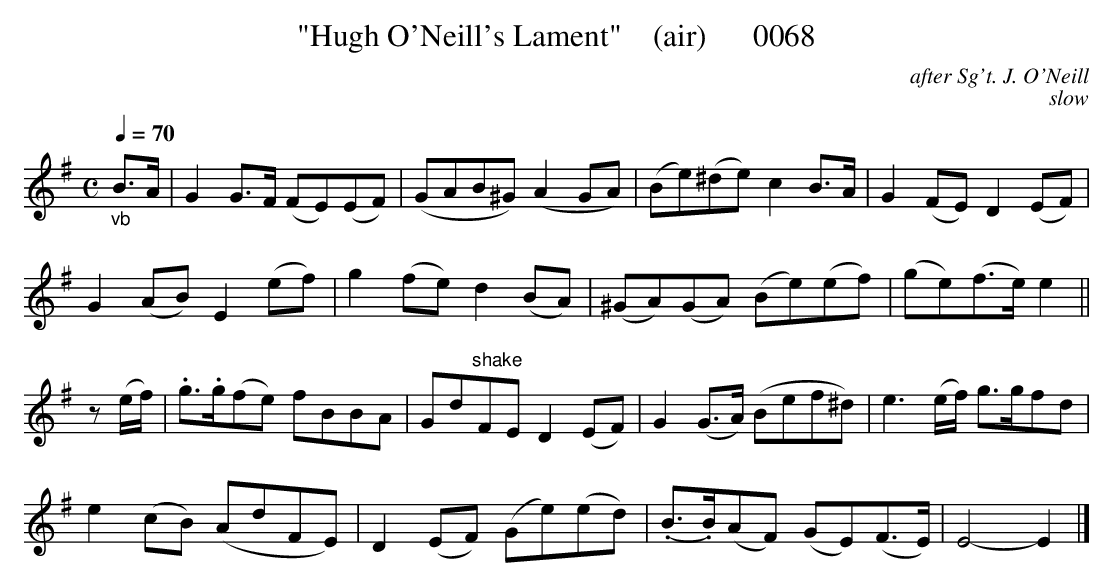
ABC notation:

X:1
T:"Hugh O'Neill's Lament"    (air)      0068
C:after Sg't. J. O'Neill
C:slow
Q:1/4=70
M:C
L:1/8
K:G
"_vb"B3/2A/2|G2G3/2F/2 (FE)(EF)|(GAB^G) (A2GA)|(Be)(^de) c2B3/2A/2|G2(FE) D2(EF)|
G2(AB) E2(ef)|g2(fe) d2(BA)|(^GA)(GA) (Be)(ef)|(ge)(f3/2e/2) e2||
z(e/2f/2)|.g3/2.g/2(fe) fBBA|Gd"^shake"FE D2(EF)|G2(G3/2A/2) (Bef^d)|e3(e/2f/2) g3/2g/2fd|
e2(cB) (AdFE)|D2(EF) (Ge)(ed)|(.B3/2.B/2)(AF) (GE)(F3/2E/2)|E4-E2|]
